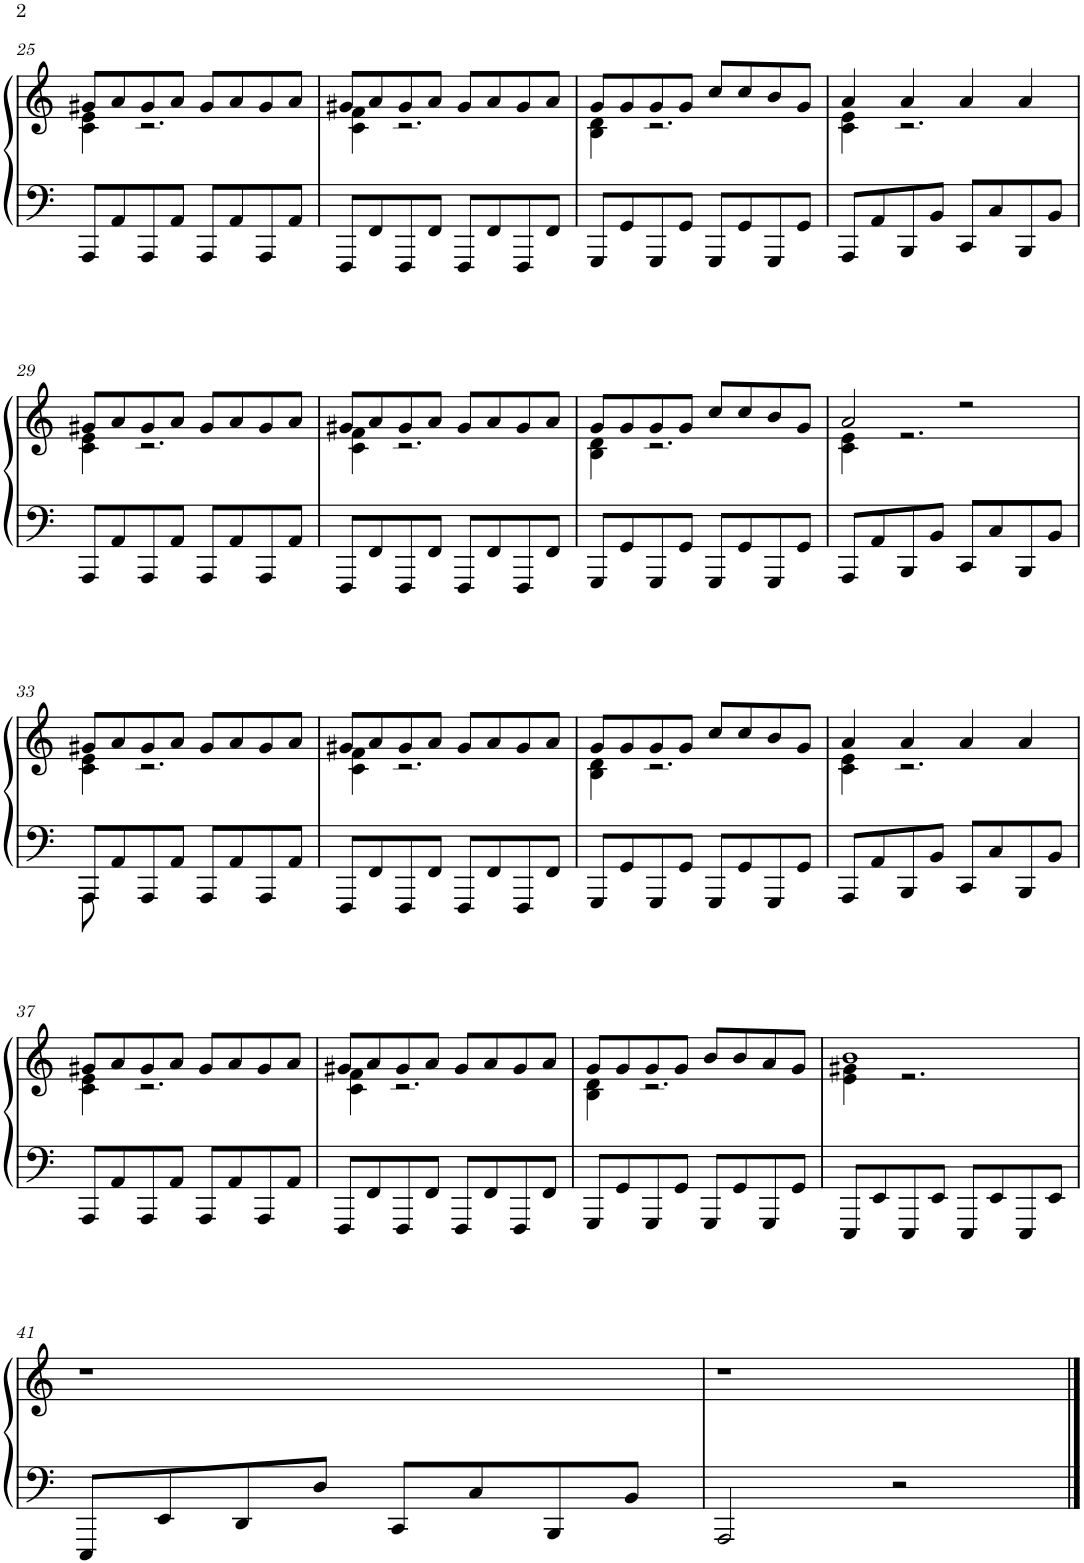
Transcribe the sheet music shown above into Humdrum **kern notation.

**kern	**kern
*part1	*part1
*staff2	*staff1
*I"Фортепиано	*
!!LO:PB:g=z
*clefF4	*clefG2
*k[]	*k[]
*M4/4	*M4/4
=25	=25
*	*^
8AAA/L	8g#X/L	4c\ 4e\
8AA/	8a/	.
8AAA/	8g#/	2.r
8AA/J	8a/J	.
8AAA/L	8g#/L	.
8AA/	8a/	.
8AAA/	8g#/	.
8AA/J	8a/J	.
=26	=26	=26
8FFF/L	8g#X/L	4c\ 4f\
8FF/	8a/	.
8FFF/	8g#/	2.r
8FF/J	8a/J	.
8FFF/L	8g#/L	.
8FF/	8a/	.
8FFF/	8g#/	.
8FF/J	8a/J	.
=27	=27	=27
8GGG/L	8g/L	4B\ 4d\
8GG/	8g/	.
8GGG/	8g/	2.r
8GG/J	8g/J	.
8GGG/L	8cc/L	.
8GG/	8cc/	.
8GGG/	8b/	.
8GG/J	8g/J	.
=28	=28	=28
8AAA/L	4a/	4c\ 4e\
8AA/	.	.
8BBB/	4a/	2.r
8BB/J	.	.
8CC/L	4a/	.
8C/	.	.
8BBB/	4a/	.
8BB/J	.	.
!!LO:LB:g=z	!!
=29	=29	=29
8AAA/L	8g#X/L	4c\ 4e\
8AA/	8a/	.
8AAA/	8g#/	2.r
8AA/J	8a/J	.
8AAA/L	8g#/L	.
8AA/	8a/	.
8AAA/	8g#/	.
8AA/J	8a/J	.
=30	=30	=30
8FFF/L	8g#X/L	4c\ 4f\
8FF/	8a/	.
8FFF/	8g#/	2.r
8FF/J	8a/J	.
8FFF/L	8g#/L	.
8FF/	8a/	.
8FFF/	8g#/	.
8FF/J	8a/J	.
=31	=31	=31
8GGG/L	8g/L	4B\ 4d\
8GG/	8g/	.
8GGG/	8g/	2.r
8GG/J	8g/J	.
8GGG/L	8cc/L	.
8GG/	8cc/	.
8GGG/	8b/	.
8GG/J	8g/J	.
=32	=32	=32
8AAA/L	2a/	4c\ 4e\
8AA/	.	.
8BBB/	.	2.r
8BB/J	.	.
8CC/L	2r	.
8C/	.	.
8BBB/	.	.
8BB/J	.	.
!!LO:LB:g=z	!!
=33	=33	=33
*^	*	*
8AAA/L	8AAA\	8g#X/L	4c\ 4e\
8AA/	2..ryy	8a/	.
8AAA/	.	8g#/	2.r
8AA/J	.	8a/J	.
8AAA/L	.	8g#/L	.
8AA/	.	8a/	.
8AAA/	.	8g#/	.
8AA/J	.	8a/J	.
*v	*v	*	*
=34	=34	=34
8FFF/L	8g#X/L	4c\ 4f\
8FF/	8a/	.
8FFF/	8g#/	2.r
8FF/J	8a/J	.
8FFF/L	8g#/L	.
8FF/	8a/	.
8FFF/	8g#/	.
8FF/J	8a/J	.
=35	=35	=35
8GGG/L	8g/L	4B\ 4d\
8GG/	8g/	.
8GGG/	8g/	2.r
8GG/J	8g/J	.
8GGG/L	8cc/L	.
8GG/	8cc/	.
8GGG/	8b/	.
8GG/J	8g/J	.
=36	=36	=36
8AAA/L	4a/	4c\ 4e\
8AA/	.	.
8BBB/	4a/	2.r
8BB/J	.	.
8CC/L	4a/	.
8C/	.	.
8BBB/	4a/	.
8BB/J	.	.
!!LO:LB:g=z	!!
=37	=37	=37
8AAA/L	8g#X/L	4c\ 4e\
8AA/	8a/	.
8AAA/	8g#/	2.r
8AA/J	8a/J	.
8AAA/L	8g#/L	.
8AA/	8a/	.
8AAA/	8g#/	.
8AA/J	8a/J	.
=38	=38	=38
8FFF/L	8g#X/L	4c\ 4f\
8FF/	8a/	.
8FFF/	8g#/	2.r
8FF/J	8a/J	.
8FFF/L	8g#/L	.
8FF/	8a/	.
8FFF/	8g#/	.
8FF/J	8a/J	.
=39	=39	=39
8GGG/L	8g/L	4B\ 4d\
8GG/	8g/	.
8GGG/	8g/	2.r
8GG/J	8g/J	.
8GGG/L	8b/L	.
8GG/	8b/	.
8GGG/	8a/	.
8GG/J	8g/J	.
=40	=40	=40
8EEE/L	1b	4e\ 4g#X\
8EE/	.	.
8EEE/	.	2.r
8EE/J	.	.
8EEE/L	.	.
8EE/	.	.
8EEE/	.	.
8EE/J	.	.
*	*v	*v
!!LO:LB:g=z
=41	=41
8EEE/L	1r
8EE/	.
8DD/	.
8D/J	.
8CC/L	.
8C/	.
8BBB/	.
8BB/J	.
=42	=42
2AAA/	1r
2r	.
==	==
*-	*-
